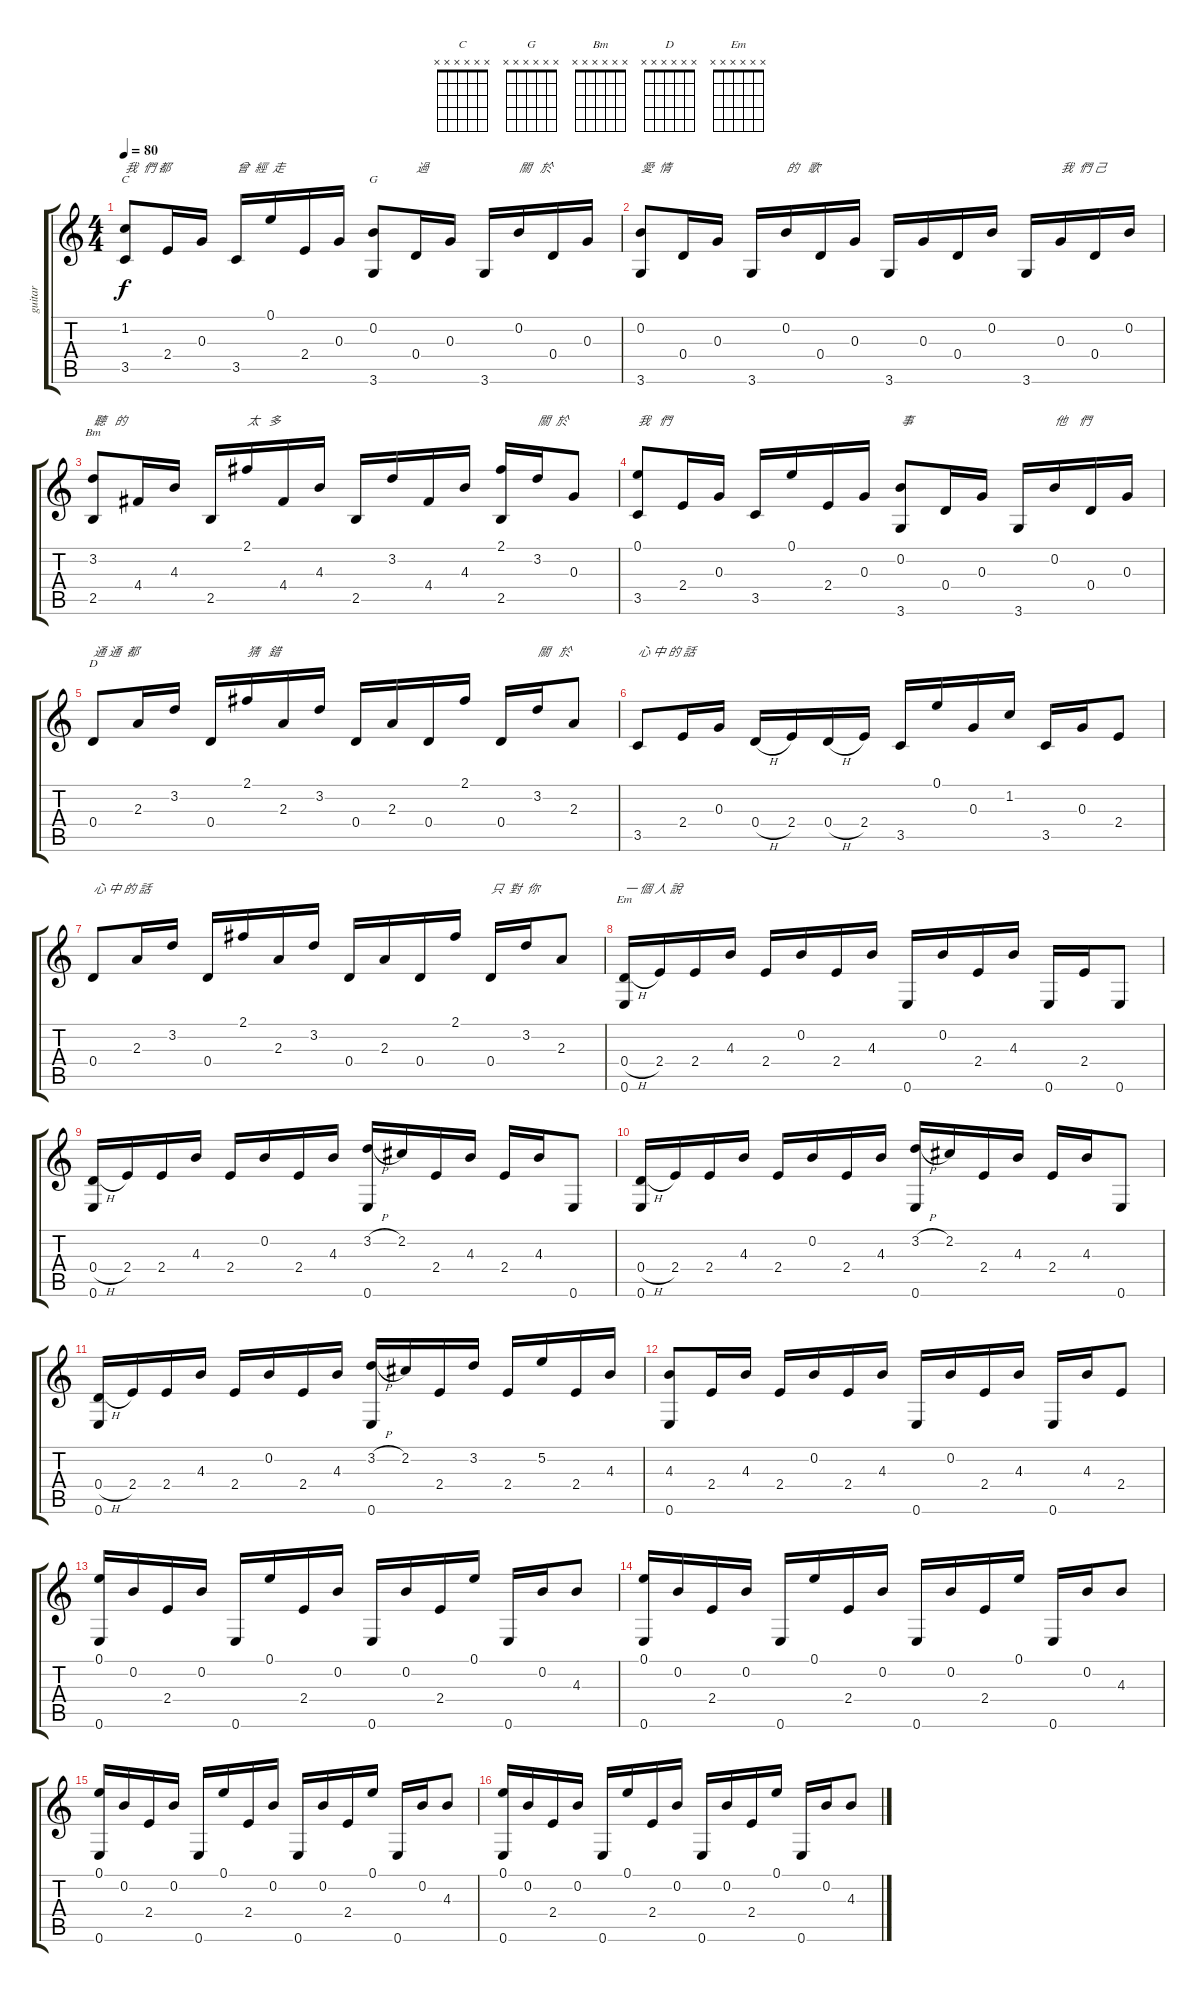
\track ("guitar" "guitar") {instrument acousticguitarsteel}
\staff {score tabs}
\tuning (E4 B3 G3 D3 A2 E2) {hide}
\chord ("C" x x x x x x) {firstfret 0}
\chord ("G" x x x x x x) {firstfret 0}
\chord ("Bm" x x x x x x) {firstfret 0}
\chord ("D" x x x x x x) {firstfret 0}
\chord ("Em" x x x x x x) {firstfret 0}
\ts (4 4)
\tempo 80
\clef g2
\ks c
(1.2 3.5).8{ch "C" txt "我  們 都" dy f} 2.4.16 0.3.16 3.5.16{txt "曾  經  走"} 0.1.16 2.4.16 0.3.16 (0.2 3.6).8{ch "G"} 0.4.16{txt "過"} 0.3.16 3.6.16 0.2.16{txt "關   於"} 0.4.16 0.3.16 |
(0.2 3.6).8{txt "愛  情"} 0.4.16 0.3.16 3.6.16 0.2.16{txt "的   歌"} 0.4.16 0.3.16 3.6.16 0.3.16 0.4.16 0.2.16 3.6.16 0.3.16{txt "我  們 己"} 0.4.16 0.2.16 |
(3.2 2.5).8{ch "Bm" txt "聽   的"} 4.4.16 4.3.16 2.5.16 2.1.16{txt "太   多"} 4.4.16 4.3.16 2.5.16 3.2.16 4.4.16 4.3.16 (2.1 2.5).16 3.2.16{txt "關  於"} 0.3.8 |
(0.1 3.5).8{txt "我   們"} 2.4.16 0.3.16 3.5.16 0.1.16 2.4.16 0.3.16 (0.2 3.6).8{txt "事"} 0.4.16 0.3.16 3.6.16 0.2.16{txt "他    們"} 0.4.16 0.3.16 |
0.4.8{ch "D" txt "通 通  都"} 2.3.16 3.2.16 0.4.16 2.1.16{txt "猜   錯"} 2.3.16 3.2.16 0.4.16 2.3.16 0.4.16 2.1.16 0.4.16 3.2.16{txt "關   於"} 2.3.8 |
3.5.8{txt "心 中 的 話"} 2.4.16 0.3.16 0.4{h}.16 2.4.16 0.4{h}.16 2.4.16 3.5.16 0.1.16 0.3.16 1.2.16 3.5.16 0.3.16 2.4.8 |
0.4.8{txt "心 中 的 話"} 2.3.16 3.2.16 0.4.16 2.1.16 2.3.16 3.2.16 0.4.16 2.3.16 0.4.16 2.1.16 0.4.16{txt "只  對  你"} 3.2.16 2.3.8 |
(0.4{h} 0.6).16{ch "Em" txt "一 個 人 說"} 2.4.16 2.4.16 4.3.16 2.4.16 0.2.16 2.4.16 4.3.16 0.6.16 0.2.16 2.4.16 4.3.16 0.6.16 2.4.16 0.6.8 |
(0.4{h} 0.6).16 2.4.16 2.4.16 4.3.16 2.4.16 0.2.16 2.4.16 4.3.16 (3.2{h} 0.6).16 2.2.16 2.4.16 4.3.16 2.4.16 4.3.16 0.6.8 |
(0.4{h} 0.6).16 2.4.16 2.4.16 4.3.16 2.4.16 0.2.16 2.4.16 4.3.16 (3.2{h} 0.6).16 2.2.16 2.4.16 4.3.16 2.4.16 4.3.16 0.6.8 |
(0.4{h} 0.6).16 2.4.16 2.4.16 4.3.16 2.4.16 0.2.16 2.4.16 4.3.16 (3.2{h} 0.6).16 2.2.16 2.4.16 3.2.16 2.4.16 5.2.16 2.4.16 4.3.16 |
(4.3 0.6).8 2.4.16 4.3.16 2.4.16 0.2.16 2.4.16 4.3.16 0.6.16 0.2.16 2.4.16 4.3.16 0.6.16 4.3.16 2.4.8 |
(0.1 0.6).16 0.2.16 2.4.16 0.2.16 0.6.16 0.1.16 2.4.16 0.2.16 0.6.16 0.2.16 2.4.16 0.1.16 0.6.16 0.2.16 4.3.8 |
(0.1 0.6).16 0.2.16 2.4.16 0.2.16 0.6.16 0.1.16 2.4.16 0.2.16 0.6.16 0.2.16 2.4.16 0.1.16 0.6.16 0.2.16 4.3.8 |
(0.1 0.6).16 0.2.16 2.4.16 0.2.16 0.6.16 0.1.16 2.4.16 0.2.16 0.6.16 0.2.16 2.4.16 0.1.16 0.6.16 0.2.16 4.3.8 |
(0.1 0.6).16 0.2.16 2.4.16 0.2.16 0.6.16 0.1.16 2.4.16 0.2.16 0.6.16 0.2.16 2.4.16 0.1.16 0.6.16 0.2.16 4.3.8
